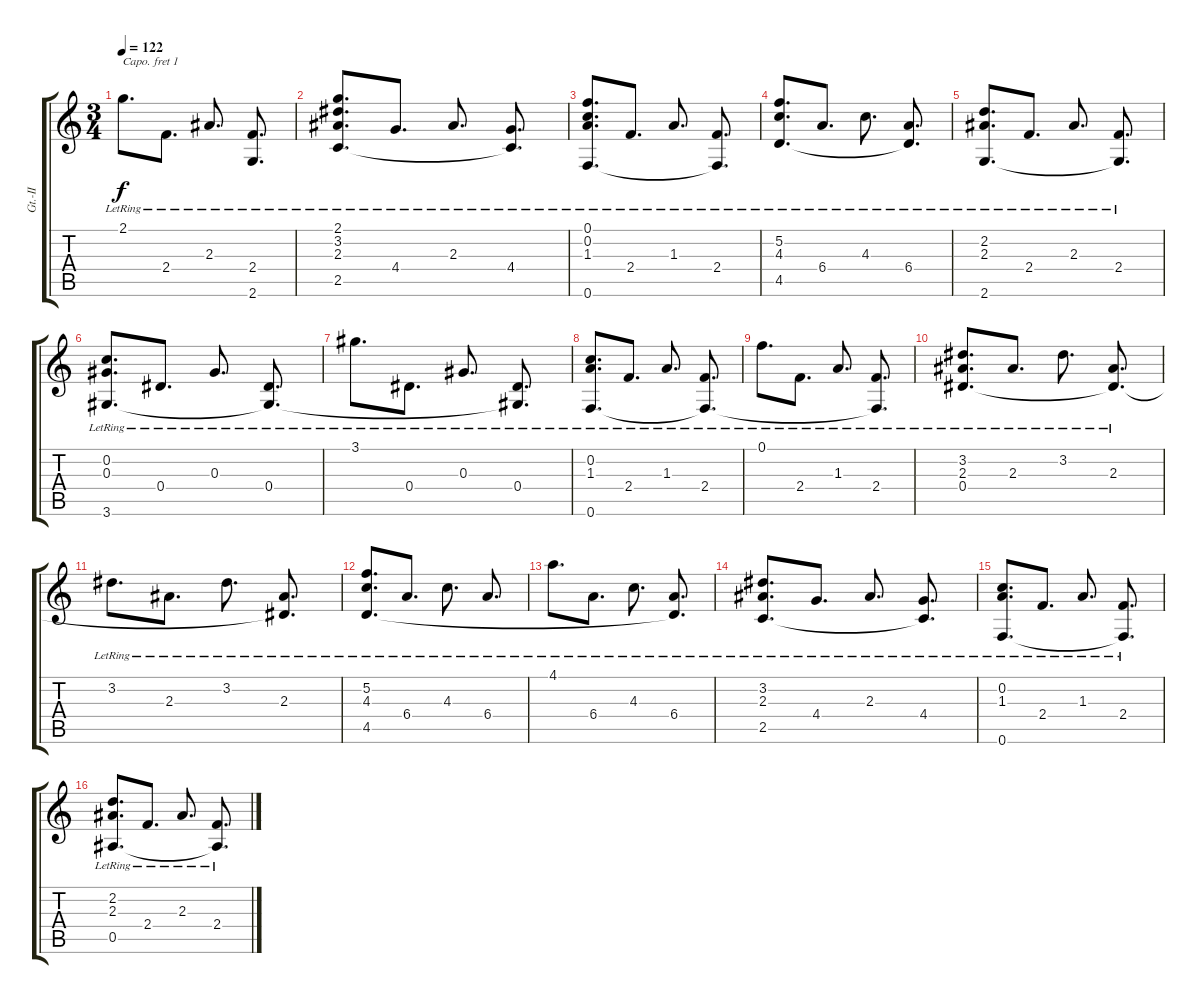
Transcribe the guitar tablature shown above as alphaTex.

\track ("Gt.-II" "Gt.-II") {instrument acousticguitarsteel}
\staff {score tabs}
\capo 1
\tuning (E4 B3 G3 D3 A2 E2) {hide}
\ts (3 4)
\tempo 122
\clef g2
\ks c
2.1{lr}.8{d dy f} 2.4{lr}.8{d} 2.3{lr}.8{d} (2.4{lr} 2.6{t}).8{d} |
(2.1{lr} 3.2{lr} 2.3{lr} 2.5{lr}).8{d} 4.4{lr}.8{d} 2.3{lr}.8{d} (4.4{lr} 2.5{t}).8{d} |
(0.1 0.2{lr} 1.3{lr} 0.6).8{d} 2.4{lr}.8{d} 1.3{lr}.8{d} (2.4{lr} 0.6{t}).8{d} |
(5.2{lr} 4.3{lr} 4.5{lr}).8{d} 6.4{lr}.8{d} 4.3{lr}.8{d} (6.4{lr} 4.5{t}).8{d} |
(2.2{lr} 2.3{lr} 2.6{lr}).8{d} 2.4{lr}.8{d} 2.3{lr}.8{d} (2.4{lr} 2.6{t}).8{d} |
(0.2{lr} 0.3{lr} 3.6{lr}).8{d} 0.4{lr}.8{d} 0.3{lr}.8{d} (0.4{lr} 3.6{t}).8{d} |
3.1{lr}.8{d} 0.4{lr}.8{d} 0.3{lr}.8{d} (0.4{lr} 3.6{t}).8{d} |
(0.2{lr} 1.3{lr} 0.6).8{d} 2.4{lr}.8{d} 1.3{lr}.8{d} (2.4{lr} 0.6{t}).8{d} |
0.1{lr}.8{d} 2.4{lr}.8{d} 1.3{lr}.8{d} (2.4{lr} 0.6{t}).8{d} |
(3.2{lr} 2.3{lr} 0.4{lr}).8{d} 2.3{lr}.8{d} 3.2{lr}.8{d} (2.3{lr} 0.4{t}).8{d} |
3.2{lr}.8{d} 2.3{lr}.8{d} 3.2{lr}.8{d} (2.3{lr} 0.4{t}).8{d} |
(5.2{lr} 4.3{lr} 4.5{lr}).8{d} 6.4{lr}.8{d} 4.3{lr}.8{d} 6.4{lr}.8{d} |
4.1{lr}.8{d} 6.4{lr}.8{d} 4.3{lr}.8{d} (6.4{lr} 4.5{t}).8{d} |
(3.2{lr} 2.3{lr} 2.5{lr}).8{d} 4.4{lr}.8{d} 2.3{lr}.8{d} (4.4{lr} 2.5{t}).8{d} |
(0.2{lr} 1.3{lr} 0.6{lr}).8{d} 2.4{lr}.8{d} 1.3{lr}.8{d} (2.4{lr} 0.6{t}).8{d} |
(2.2{lr} 2.3{lr} 0.5{lr}).8{d} 2.4{lr}.8{d} 2.3{lr}.8{d} (2.4{lr} 0.5{t}).8{d}
